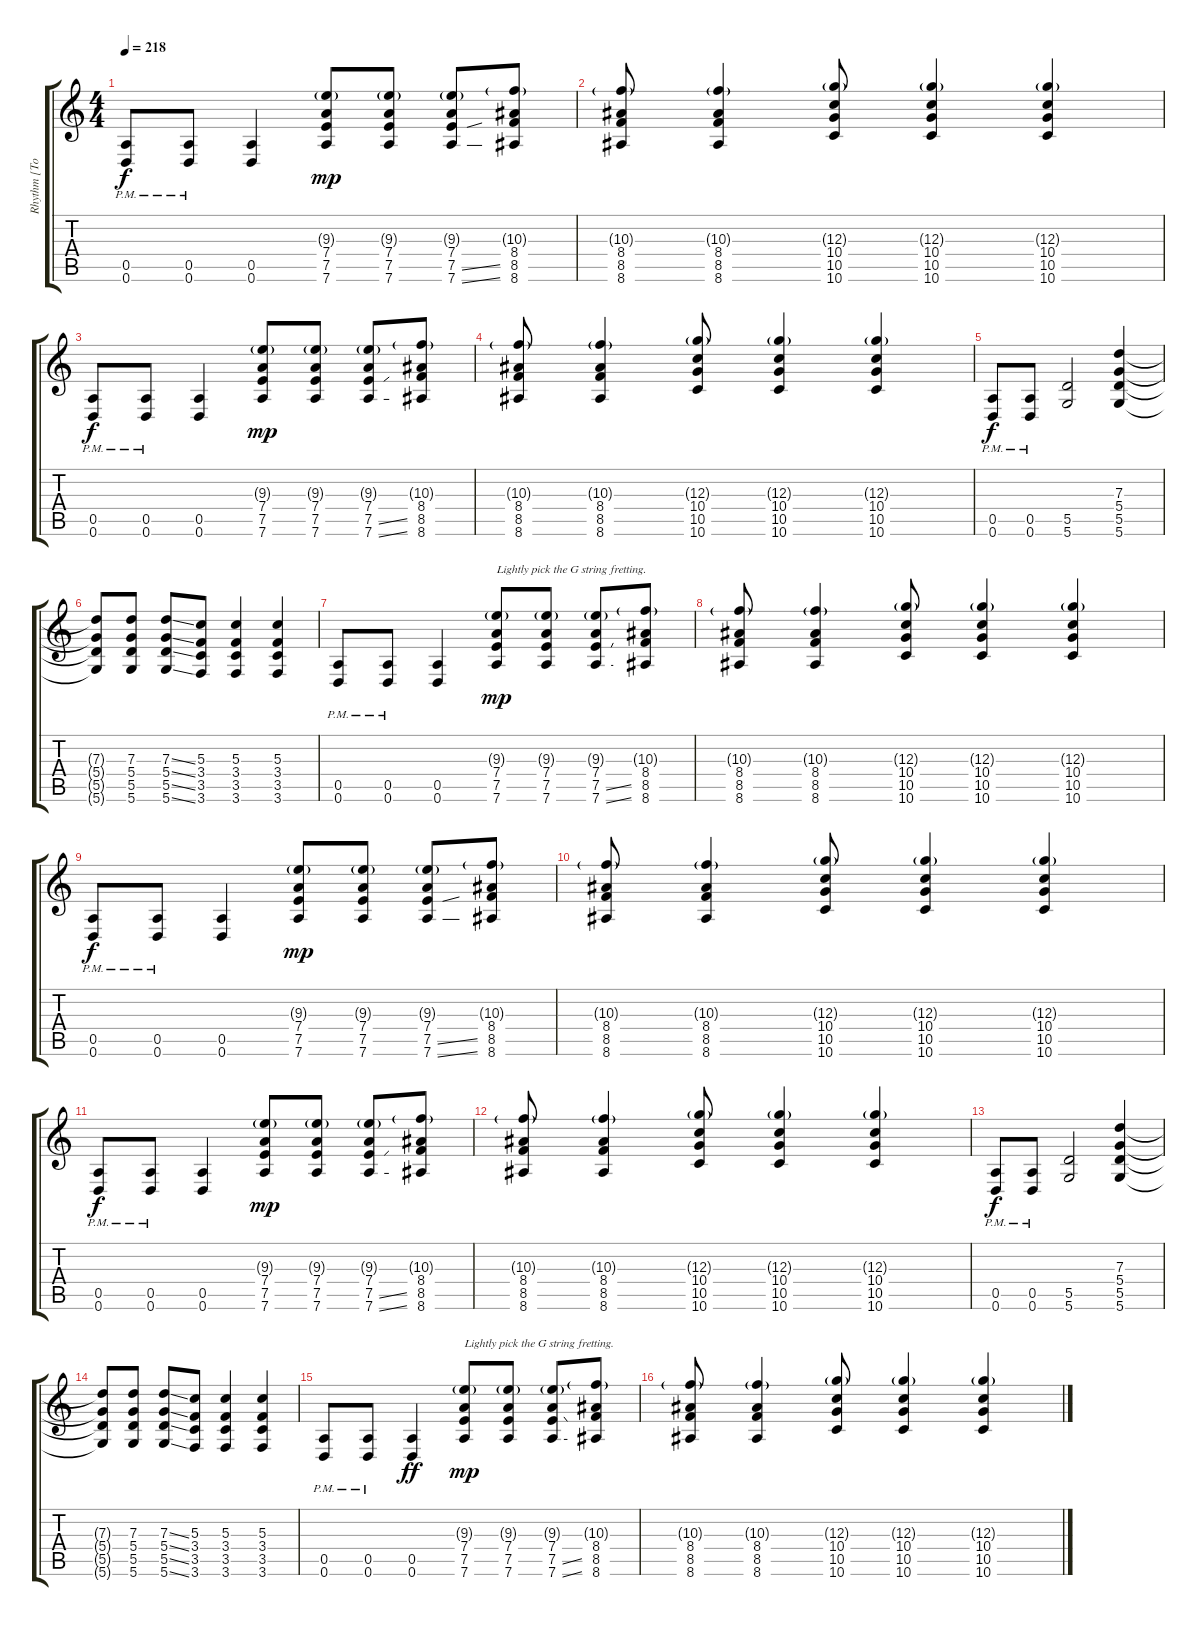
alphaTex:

\track ("Rhythm [Tony Rombola]" "Rhythm [To") {instrument distortionguitar}
\staff {score tabs}
\tuning (E4 B3 G3 D3 A2 D2) {hide}
\ts (4 4)
\tempo 218
\clef g2
\ks c
(0.5{pm} 0.6{pm}).8{dy f} (0.5{pm} 0.6{pm}).8 (0.5 0.6).4 (9.3{g} 7.4 7.5 7.6).8{dy mp} (9.3{g} 7.4 7.5 7.6).8 (9.3{g} 7.4 7.5{ss} 7.6{ss}).8 (10.3{g} 8.4 8.5 8.6).8 |
(10.3{g} 8.4 8.5 8.6).8 (10.3{g} 8.4 8.5 8.6).4 (12.3{g} 10.4 10.5 10.6).8 (12.3{g} 10.4 10.5 10.6).4 (12.3{g} 10.4 10.5 10.6).4 |
(0.5{pm} 0.6{pm}).8{dy f} (0.5{pm} 0.6{pm}).8 (0.5 0.6).4 (9.3{g} 7.4 7.5 7.6).8{dy mp} (9.3{g} 7.4 7.5 7.6).8 (9.3{g} 7.4 7.5{ss} 7.6{ss}).8 (10.3{g} 8.4 8.5 8.6).8 |
(10.3{g} 8.4 8.5 8.6).8 (10.3{g} 8.4 8.5 8.6).4 (12.3{g} 10.4 10.5 10.6).8 (12.3{g} 10.4 10.5 10.6).4 (12.3{g} 10.4 10.5 10.6).4 |
(0.5{pm} 0.6{pm}).8{dy f} (0.5{pm} 0.6{pm}).8 (5.5 5.6).2 (7.3 5.4 5.5 5.6).4 |
(7.3{t} 5.4{t} 5.5{t} 5.6{t}).8 (7.3 5.4 5.5 5.6).8 (7.3{ss} 5.4{ss} 5.5{ss} 5.6{ss}).8 (5.3 3.4 3.5 3.6).8 (5.3 3.4 3.5 3.6).4 (5.3 3.4 3.5 3.6).4 |
(0.5{pm} 0.6{pm}).8 (0.5{pm} 0.6{pm}).8 (0.5 0.6).4 (9.3{g} 7.4 7.5 7.6).8{txt "Lightly pick the G string fretting." dy mp} (9.3{g} 7.4 7.5 7.6).8 (9.3{g} 7.4 7.5{ss} 7.6{ss}).8 (10.3{g} 8.4 8.5 8.6).8 |
(10.3{g} 8.4 8.5 8.6).8 (10.3{g} 8.4 8.5 8.6).4 (12.3{g} 10.4 10.5 10.6).8 (12.3{g} 10.4 10.5 10.6).4 (12.3{g} 10.4 10.5 10.6).4 |
(0.5{pm} 0.6{pm}).8{dy f} (0.5{pm} 0.6{pm}).8 (0.5 0.6).4 (9.3{g} 7.4 7.5 7.6).8{dy mp} (9.3{g} 7.4 7.5 7.6).8 (9.3{g} 7.4 7.5{ss} 7.6{ss}).8 (10.3{g} 8.4 8.5 8.6).8 |
(10.3{g} 8.4 8.5 8.6).8 (10.3{g} 8.4 8.5 8.6).4 (12.3{g} 10.4 10.5 10.6).8 (12.3{g} 10.4 10.5 10.6).4 (12.3{g} 10.4 10.5 10.6).4 |
(0.5{pm} 0.6{pm}).8{dy f} (0.5{pm} 0.6{pm}).8 (0.5 0.6).4 (9.3{g} 7.4 7.5 7.6).8{dy mp} (9.3{g} 7.4 7.5 7.6).8 (9.3{g} 7.4 7.5{ss} 7.6{ss}).8 (10.3{g} 8.4 8.5 8.6).8 |
(10.3{g} 8.4 8.5 8.6).8 (10.3{g} 8.4 8.5 8.6).4 (12.3{g} 10.4 10.5 10.6).8 (12.3{g} 10.4 10.5 10.6).4 (12.3{g} 10.4 10.5 10.6).4 |
(0.5{pm} 0.6{pm}).8{dy f} (0.5{pm} 0.6{pm}).8 (5.5 5.6).2 (7.3 5.4 5.5 5.6).4 |
(7.3{t} 5.4{t} 5.5{t} 5.6{t}).8 (7.3 5.4 5.5 5.6).8 (7.3{ss} 5.4{ss} 5.5{ss} 5.6{ss}).8 (5.3 3.4 3.5 3.6).8 (5.3 3.4 3.5 3.6).4 (5.3 3.4 3.5 3.6).4 |
(0.5{pm} 0.6{pm}).8 (0.5{pm} 0.6{pm}).8 (0.5 0.6).4{dy ff} (9.3{g} 7.4 7.5 7.6).8{txt "Lightly pick the G string fretting." dy mp} (9.3{g} 7.4 7.5 7.6).8 (9.3{g} 7.4 7.5{ss} 7.6{ss}).8 (10.3{g} 8.4 8.5 8.6).8 |
(10.3{g} 8.4 8.5 8.6).8 (10.3{g} 8.4 8.5 8.6).4 (12.3{g} 10.4 10.5 10.6).8 (12.3{g} 10.4 10.5 10.6).4 (12.3{g} 10.4 10.5 10.6).4
